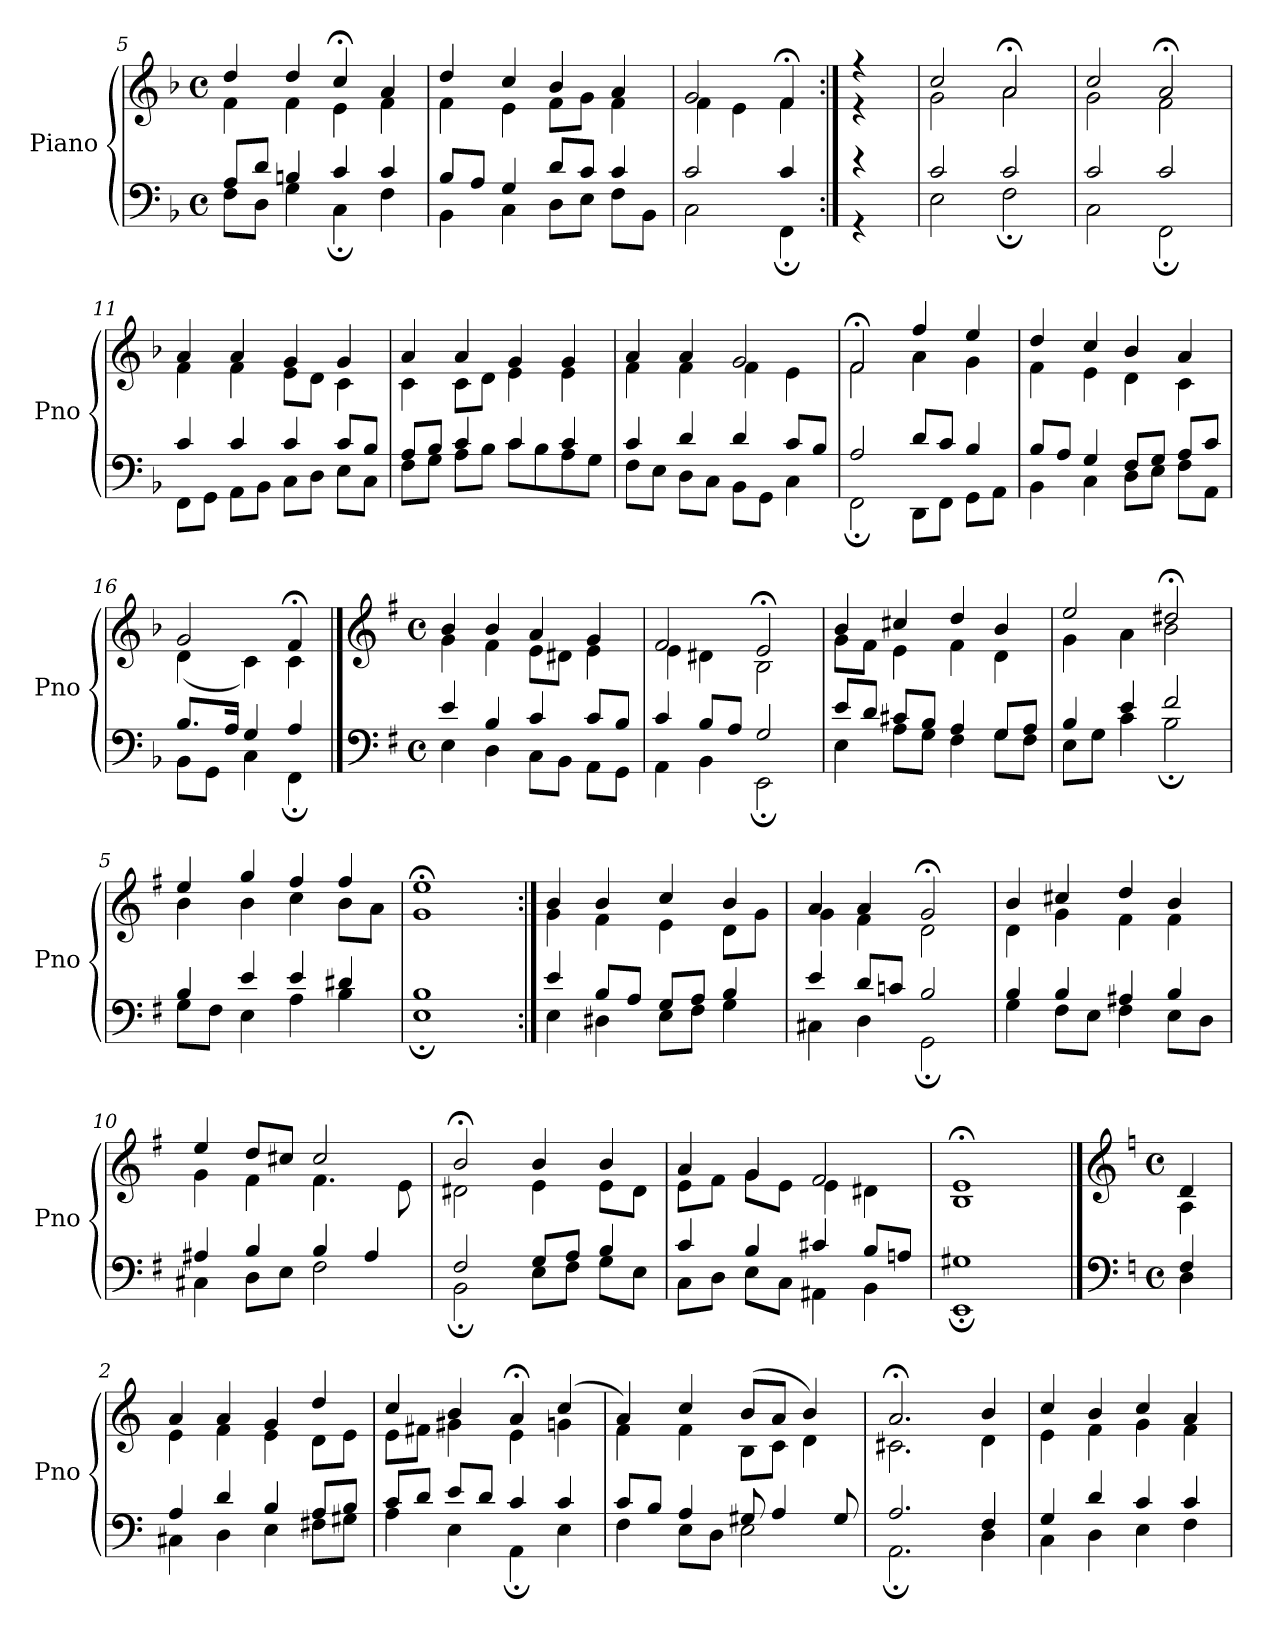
**kern	**kern
*part1	*part1
*staff2	*staff1
*I"Piano	*
*I'Pno	*
*clefF4	*clefG2
*k[b-]	*k[b-]
*M4/4	*M4/4
*met(c)	*met(c)
=5	=5
*^	*^
8A/L	8F\L	4dd/	4f\
8d/J	8D\J	.	.
4Bn/	4G\	4dd/	4f\
4c/	4C;\	4cc;</	4e\
4c/	4F\	4a/	4f\
=6	=6	=6	=6
8B-/L	4BB-\	4dd/	4f\
8A/J	.	.	.
4G/	4C\	4cc/	4e\
8d/L	8D\L	4b-/	8f\L
8c/J	8E\J	.	8g\J
4c/	8F\L	4a/	4f\
.	8BB-\J	.	.
=7	=7	=7	=7
2c/	2C\	2g/	4f\
.	.	.	4e\
4c/	4FF;\	4f;</	4f\
=8:|!	=8:|!	=8:|!	=8:|!
4r	4r	4r	4r
=9	=9	=9	=9
2c/	2E\	2cc/	2g\
2c/	2F;\	2a;</	2a\
=10	=10	=10	=10
2c/	2C\	2cc/	2g\
2c/	2FF;\	2a;</	2f\
=11	=11	=11	=11
4c/	8FF\L	4a/	4f\
.	8GG\J	.	.
4c/	8AA\L	4a/	4f\
.	8BB-\J	.	.
4c/	8C\L	4g/	8e\L
.	8D\J	.	8d\J
8c/L	8E\L	4g/	4c\
8B-/J	8C\J	.	.
=12	=12	=12	=12
8A/L	8F\L	4a/	4c\
8B-/J	8G\J	.	.
4c/	8A\L	4a/	8c\L
.	8B-\J	.	8d\J
4c/	8c\L	4g/	4e\
.	8B-\	.	.
4c/	8A\	4g/	4e\
.	8G\J	.	.
=13	=13	=13	=13
4c/	8F\L	4a/	4f\
.	8E\J	.	.
4d/	8D\L	4a/	4f\
.	8C\J	.	.
4d/	8BB-\L	2g/	4f\
.	8GG\J	.	.
8c/L	4C\	.	4e\
8B-/J	.	.	.
=14	=14	=14	=14
2A/	2FF;\	2f;</	2f\
8d/L	8DD\L	4ff/	4a\
8c/J	8FF\J	.	.
4B-/	8GG\L	4ee/	4g\
.	8AA\J	.	.
=15	=15	=15	=15
8B-/L	4BB-\	4dd/	4f\
8A/J	.	.	.
4G/	4C\	4cc/	4e\
8F/L	8D\L	4b-/	4d\
8G/J	8E\J	.	.
8A/L	8F\L	4a/	4c\
8c/J	8AA\J	.	.
=16	=16	=16	=16
8.B-/L	8BB-\L	2g/	(<4d\
.	8GG\J	.	.
16A/Jk	.	.	.
4G/	4C\	.	4c\)
4A/	4FF;\	4f;</	4c\
==1	==1	==1	==1
*clefF4	*	*clefG2	*
*k[f#]	*	*k[f#]	*
*M4/4	*	*M4/4	*
*met(c)	*	*met(c)	*
4e/	4E\	4b/	4g\
4B/	4D\	4b/	4f#\
4c/	8C\L	4a/	8e\L
.	8BB\J	.	8d#X\J
8c/L	8AA\L	4g/	4e\
8B/J	8GG\J	.	.
=2	=2	=2	=2
4c/	4AA\	2f#/	4e\
8B/L	4BB\	.	4d#X\
8A/J	.	.	.
2G/	2EE;\	2e;</	2B\
=3	=3	=3	=3
8e/L	4E\	4b/	8g\L
8d/J	.	.	8f#\J
8c#X/L	8A\L	4cc#X/	4e\
8B/J	8G\J	.	.
4A/	4F#\	4dd/	4f#\
8G/L	8G\L	4b/	4d\
8A/J	8F#\J	.	.
=4	=4	=4	=4
4B/	8E\L	2ee/	4g\
.	8G\J	.	.
4e/	4c\	.	4a\
2f#/	2B;\	2dd#X;</	2b\
=5	=5	=5	=5
4B/	8G\L	4ee/	4b\
.	8F#\J	.	.
4e/	4E\	4gg/	4b\
4e/	4A\	4ff#/	4cc\
4d#X/	4B\	4ff#/	8b\L
.	.	.	8a\J
=6	=6	=6	=6
1B	1E;	1ee;<	1g
=7:|!	=7:|!	=7:|!	=7:|!
4e/	4E\	4b/	4g\
8B/L	4D#X\	4b/	4f#\
8A/J	.	.	.
8G/L	8E\L	4cc/	4e\
8A/J	8F#\J	.	.
4B/	4G\	4b/	8d\L
.	.	.	8g\J
=8	=8	=8	=8
4e/	4C#X\	4a/	4g\
8d/L	4D\	4a/	4f#\
8cn/J	.	.	.
2B/	2GG;\	2g;</	2d\
=9	=9	=9	=9
4B/	4G\	4b/	4d\
4B/	8F#\L	4cc#X/	4g\
.	8E\J	.	.
4A#X/	4F#\	4dd/	4f#\
4B/	8E\L	4b/	4f#\
.	8D\J	.	.
=10	=10	=10	=10
4A#X/	4C#X\	4ee/	4g\
4B/	8D\L	8dd/L	4f#\
.	8E\J	8cc#X/J	.
4B/	2F#\	2cc#/	4.f#\
4A#/	.	.	.
.	.	.	8e\
=11	=11	=11	=11
2F#/	2BB;\	2b;</	2d#X\
8G/L	8E\L	4b/	4e\
8A/J	8F#\J	.	.
4B/	8G\L	4b/	8e\L
.	8E\J	.	8d#\J
=12	=12	=12	=12
4c/	8C\L	4a/	8e\L
.	8D\J	.	8f#\J
4B/	8E\L	4g/	8g\L
.	8C\J	.	8e\J
4c#X/	4AA#X\	2f#/	4e\
8B/L	4BB\	.	4d#X\
8An/J	.	.	.
=13	=13	=13	=13
1G#X	1EE;	1e;<	1B
==1	==1	==1	==1
*clefF4	*	*clefG2	*
*k[]	*	*k[]	*
*M4/4	*	*M4/4	*
*met(c)	*	*met(c)	*
4F/	4D\	4d/	4A\
=2	=2	=2	=2
4A/	4C#X\	4a/	4e\
4d/	4D\	4a/	4f\
4B/	4E\	4g/	4e\
8A/L	8F#X\L	4dd/	8d\L
8B/J	8G#X\J	.	8e\J
=3	=3	=3	=3
8c/L	4A\	4cc/	8e\L
8d/J	.	.	8f#X\J
8e/L	4E\	4b/	4g#X\
8d/J	.	.	.
4c/	4AA;\	4a;</	4e\
4c/	4E\	(>4cc/	4gn\
=4	=4	=4	=4
8c/L	4F\	4a/)	4f\
8B/J	.	.	.
4A/	8E\L	4cc/	4f\
.	8D\J	.	.
8G#X/	2E\	(>8b/L	8B\L
4A/	.	8a/J	8c\J
.	.	4b/)	4d\
8G#/	.	.	.
=5	=5	=5	=5
2.A/	2.AA;\	2.a;</	2.c#X\
4F/	4D\	4b/	4d\
=6	=6	=6	=6
4G/	4C\	4cc/	4e\
4d/	4D\	4b/	4f\
4c/	4E\	4cc/	4g\
4c/	4F\	4a/	4f\
*v	*v	*	*
*	*v	*v
=	=
*-	*-
